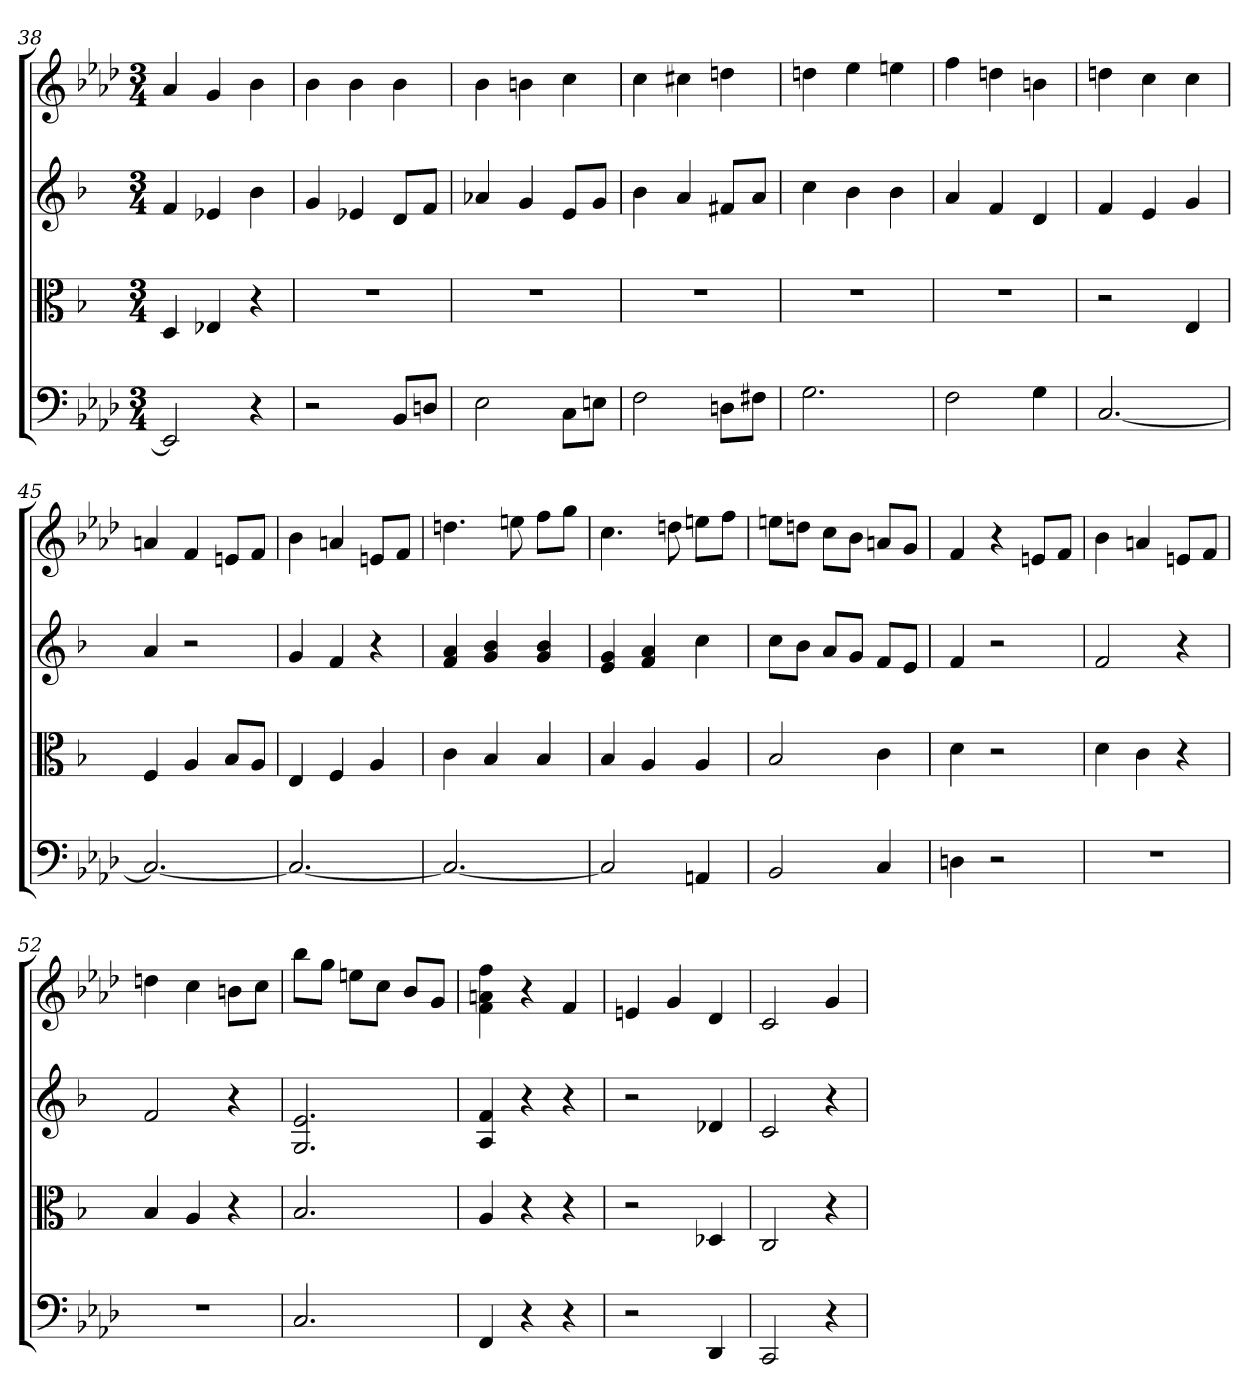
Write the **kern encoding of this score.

**kern	**kern	**kern	**kern
*part4	*part3	*part2	*part1
*staff4	*staff3	*staff2	*staff1
*clefF4	*clefC3	*	*
*k[b-e-a-d-]	*k[b-]	*k[b-]	*k[b-e-a-d-]
*f:	*	*	*f:
*M3/4	*M3/4	*M3/4	*M3/4
=38	=38	=38	=38
2EE-]	4D	4f	4a-
.	4E-X	4e-X	4g
4r	4r	4b-	4b-
=39	=39	=39	=39
2r	2.r	4g	4b-
.	.	4e-X	4b-
8BB-/L	.	8dL	4b-
8Dn/J	.	8fJ	.
=40	=40	=40	=40
2E-	2.r	4a-X	4b-
.	.	4g	4bn
8C\L	.	8eL	4cc
8En\J	.	8gJ	.
=41	=41	=41	=41
2F	2.r	4b-	4cc
.	.	4a	4cc#X
8Dn\L	.	8f#XL	4ddn
8F#X\J	.	8aJ	.
=42	=42	=42	=42
2.G	2.r	4cc	4ddn
.	.	4b-	4ee-
.	.	4b-	4een
=43	=43	=43	=43
2F	2.r	4a	4ff
.	.	4f	4ddn
4G	.	4d	4bn
=44	=44	=44	=44
[2.C	2r	4f	4ddn
.	.	4e	4cc
.	4E	4g	4cc
=45	=45	=45	=45
2.C_	4F	4a	4an
.	4A	2r	4f
.	8B-/L	.	8enL
.	8A/J	.	8fJ
=46	=46	=46	=46
2.C_	4E	4g	4b-
.	4F	4f	4an
.	4A	4r	8enL
.	.	.	8fJ
=47	=47	=47	=47
2.C_	4c	4f 4a	4.ddn
.	4B-	4g 4b-	.
.	.	.	8een
.	4B-	4g 4b-	8ffL
.	.	.	8ggJ
=48	=48	=48	=48
2C]	4B-	4e 4g	4.cc
.	4A	4f 4a	.
.	.	.	8ddn
4AAn	4A	4cc	8eenL
.	.	.	8ffJ
=49	=49	=49	=49
2BB-	2B-	8ccL	8eenL
.	.	8b-J	8ddnJ
.	.	8aL	8ccL
.	.	8gJ	8b-J
4C	4c	8fL	8anL
.	.	8eJ	8gJ
=50	=50	=50	=50
4Dn	4d	4f	4f
2r	2r	2r	4r
.	.	.	8enL
.	.	.	8fJ
=51	=51	=51	=51
2.r	4d	2f	4b-
.	4c	.	4an
.	4r	4r	8enL
.	.	.	8fJ
=52	=52	=52	=52
2.r	4B-	2f	4ddn
.	4A	.	4cc
.	4r	4r	8bnL
.	.	.	8ccJ
=53	=53	=53	=53
2.C	2.B-	2.G 2.e	8bb-L
.	.	.	8ggJ
.	.	.	8eenL
.	.	.	8ccJ
.	.	.	8b-L
.	.	.	8gJ
=54	=54	=54	=54
4FF	4A	4A 4f	4f 4an 4ff
4r	4r	4r	4r
4r	4r	4r	4f
=55	=55	=55	=55
2r	2r	2r	4en
.	.	.	4g
4DD-	4D-X	4d-X	4d-
=56	=56	=56	=56
2CC	2C	2c	2c
4r	4r	4r	4g
=	=	=	=
*-	*-	*-	*-
